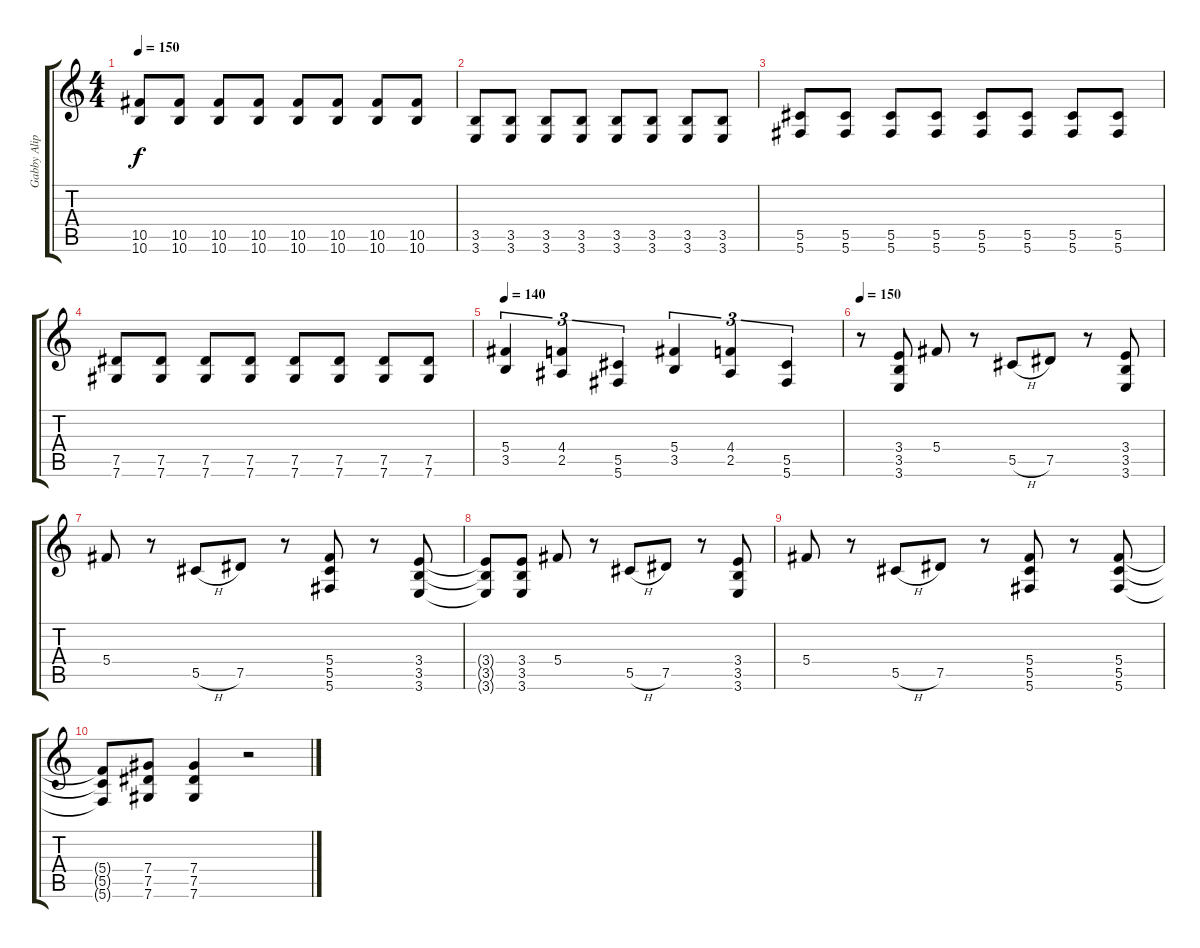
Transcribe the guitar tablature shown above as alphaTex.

\track ("Gabby Alipe" "Gabby Alip") {instrument distortionguitar}
\staff {score tabs}
\tuning (Eb4 Bb3 Gb3 Db3 Ab2 Db2) {hide}
\ts (4 4)
\tempo 150
\clef g2
\ks c
(10.5 10.6).8{dy f} (10.5 10.6).8 (10.5 10.6).8 (10.5 10.6).8 (10.5 10.6).8 (10.5 10.6).8 (10.5 10.6).8 (10.5 10.6).8 |
(3.5 3.6).8 (3.5 3.6).8 (3.5 3.6).8 (3.5 3.6).8 (3.5 3.6).8 (3.5 3.6).8 (3.5 3.6).8 (3.5 3.6).8 |
(5.5 5.6).8 (5.5 5.6).8 (5.5 5.6).8 (5.5 5.6).8 (5.5 5.6).8 (5.5 5.6).8 (5.5 5.6).8 (5.5 5.6).8 |
(7.5 7.6).8 (7.5 7.6).8 (7.5 7.6).8 (7.5 7.6).8 (7.5 7.6).8 (7.5 7.6).8 (7.5 7.6).8 (7.5 7.6).8 |
\tempo 140
(5.4 3.5).4{tu (3 2)} (4.4 2.5).4{tu (3 2)} (5.5 5.6).4{tu (3 2)} (5.4 3.5).4{tu (3 2)} (4.4 2.5).4{tu (3 2)} (5.5 5.6).4{tu (3 2)} |
\tempo 150
r.8 (3.4 3.5 3.6).8 5.4.8 r.8 5.5{h}.8 7.5.8 r.8 (3.4 3.5 3.6).8 |
5.4.8 r.8 5.5{h}.8 7.5.8 r.8 (5.4 5.5 5.6).8 r.8 (3.4 3.5 3.6).8 |
(3.4{t} 3.5{t} 3.6{t}).8 (3.4 3.5 3.6).8 5.4.8 r.8 5.5{h}.8 7.5.8 r.8 (3.4 3.5 3.6).8 |
5.4.8 r.8 5.5{h}.8 7.5.8 r.8 (5.4 5.5 5.6).8 r.8 (5.4 5.5 5.6).8 |
(5.4{t} 5.5{t} 5.6{t}).8 (7.4 7.5 7.6).8 (7.4 7.5 7.6).4 r.2
